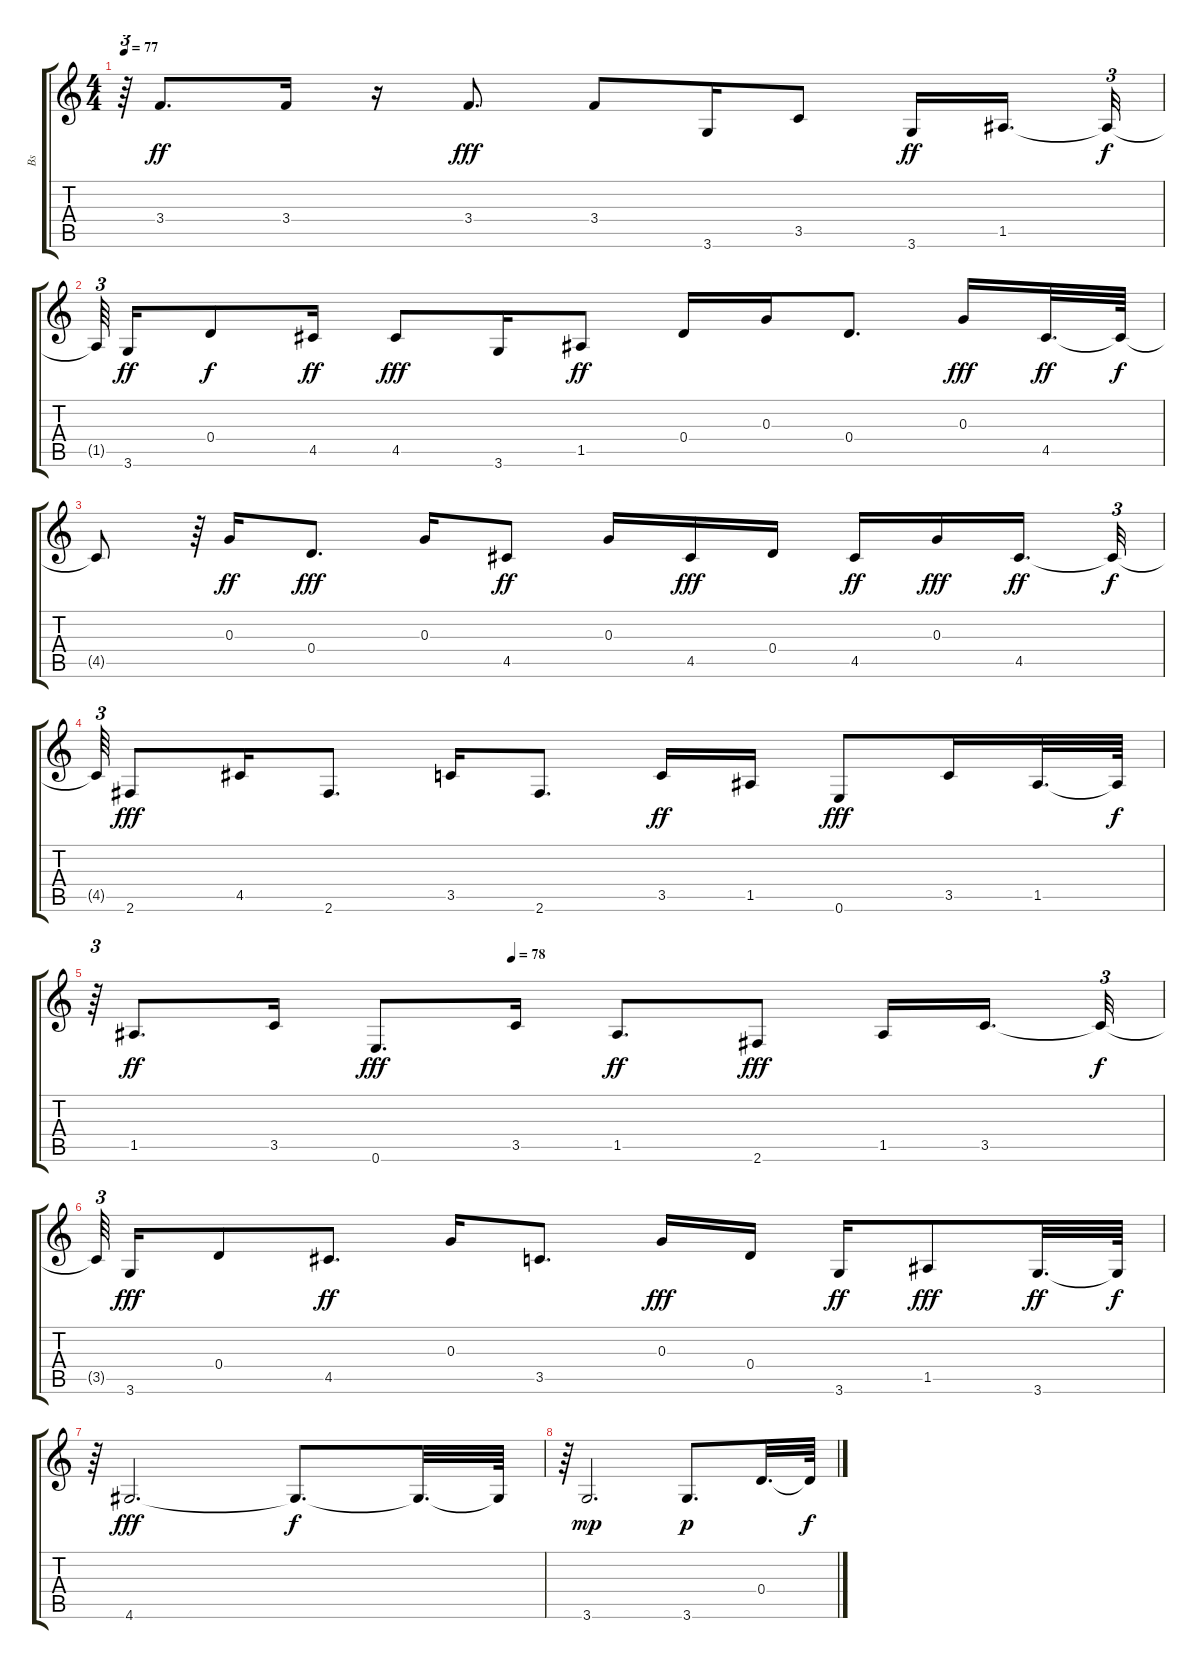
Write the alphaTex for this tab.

\track ("Bs" "Bs") {instrument electricbassfinger}
\staff {score tabs}
\tuning (E4 B3 G3 D3 A2 E2) {hide}
\ts (4 4)
\tempo 77
\clef g2
\ks c
r.64{tu (3 2) dy f} 3.4.8{d dy ff} 3.4.16 r.16 3.4.8{d dy fff} 3.4.8 3.6.16 3.5.8 3.6.16{dy ff} 1.5.16{d beam splitsecondary} 1.5{t}.32{tu (3 2) dy f} |
1.5{t}.64{tu (3 2) beam splitsecondary} 3.6.16{dy ff} 0.4.8{dy f} 4.5.16{dy ff} 4.5.8{dy fff} 3.6.16 1.5.8{dy ff} 0.4.16 0.3.16 0.4.8{d} 0.3.16{dy fff} 4.5.32{d dy ff} 4.5{t}.64{dy f} |
4.5{t}.8 r.64{tu (3 2)} 0.3.16{dy ff} 0.4.8{d dy fff} 0.3.16 4.5.8{dy ff} 0.3.16 4.5.16{dy fff} 0.4.16 4.5.16{dy ff} 0.3.16{dy fff} 4.5.16{d dy ff beam splitsecondary} 4.5{t}.32{tu (3 2) dy f} |
4.5{t}.64{tu (3 2)} 2.6.8{dy fff} 4.5.16 2.6.8{d} 3.5.16 2.6.8{d} 3.5.16{dy ff} 1.5.16 0.6.8{dy fff} 3.5.16 1.5.32{d} 1.5{t}.64{dy f} |
\tempo (78 0.390625)
r.64{tu (3 2)} 1.5.8{d dy ff} 3.5.16 0.6.8{d dy fff} 3.5.16 1.5.8{d dy ff} 2.6.8{dy fff} 1.5.16 3.5.16{d beam splitsecondary} 3.5{t}.32{tu (3 2) dy f} |
3.5{t}.64{tu (3 2) beam splitsecondary} 3.6.16{dy fff} 0.4.8 4.5.8{d dy ff} 0.3.16 3.5.8{d} 0.3.16{dy fff} 0.4.16 3.6.16{dy ff} 1.5.8{dy fff} 3.6.32{d dy ff} 3.6{t}.64{dy f} |
r.64{tu (3 2)} 4.6.2{d dy fff} 4.6{t}.8{d dy f} 4.6{t}.32{d} 4.6{t}.64 |
r.64{tu (3 2)} 3.6.2{d dy mp} 3.6.8{d dy p} 0.4.32{d} 0.4{t}.64{dy f}
